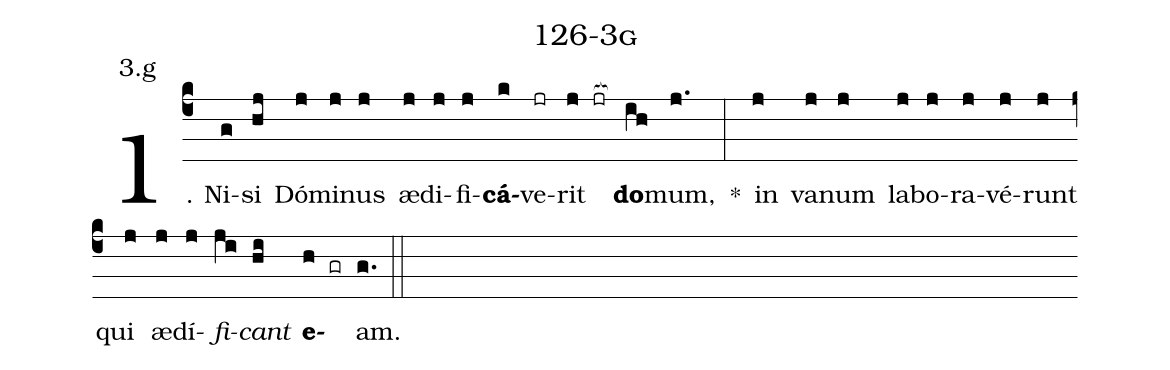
name: 126-3g;
annotation: 3.g;
%%
(c4)1. Ni(g)si(hj) Dó(j)mi(j)nus(j) æ(j)di(j)fi(j)<b>cá</b>(k)ve(jr)rit(j jr[ocb:1{]) <b>do</b>(ih[ocb:0}])mum,(j.) *(:) in(j) va(j)num(j) la(j)bo(j)ra(j)vé(j)runt(j) qui(j) æ(j)dí(j)<i>fi</i>(ji)<i>cant</i>(hi) <b>e</b>(h gr)am.(g.) (::)
